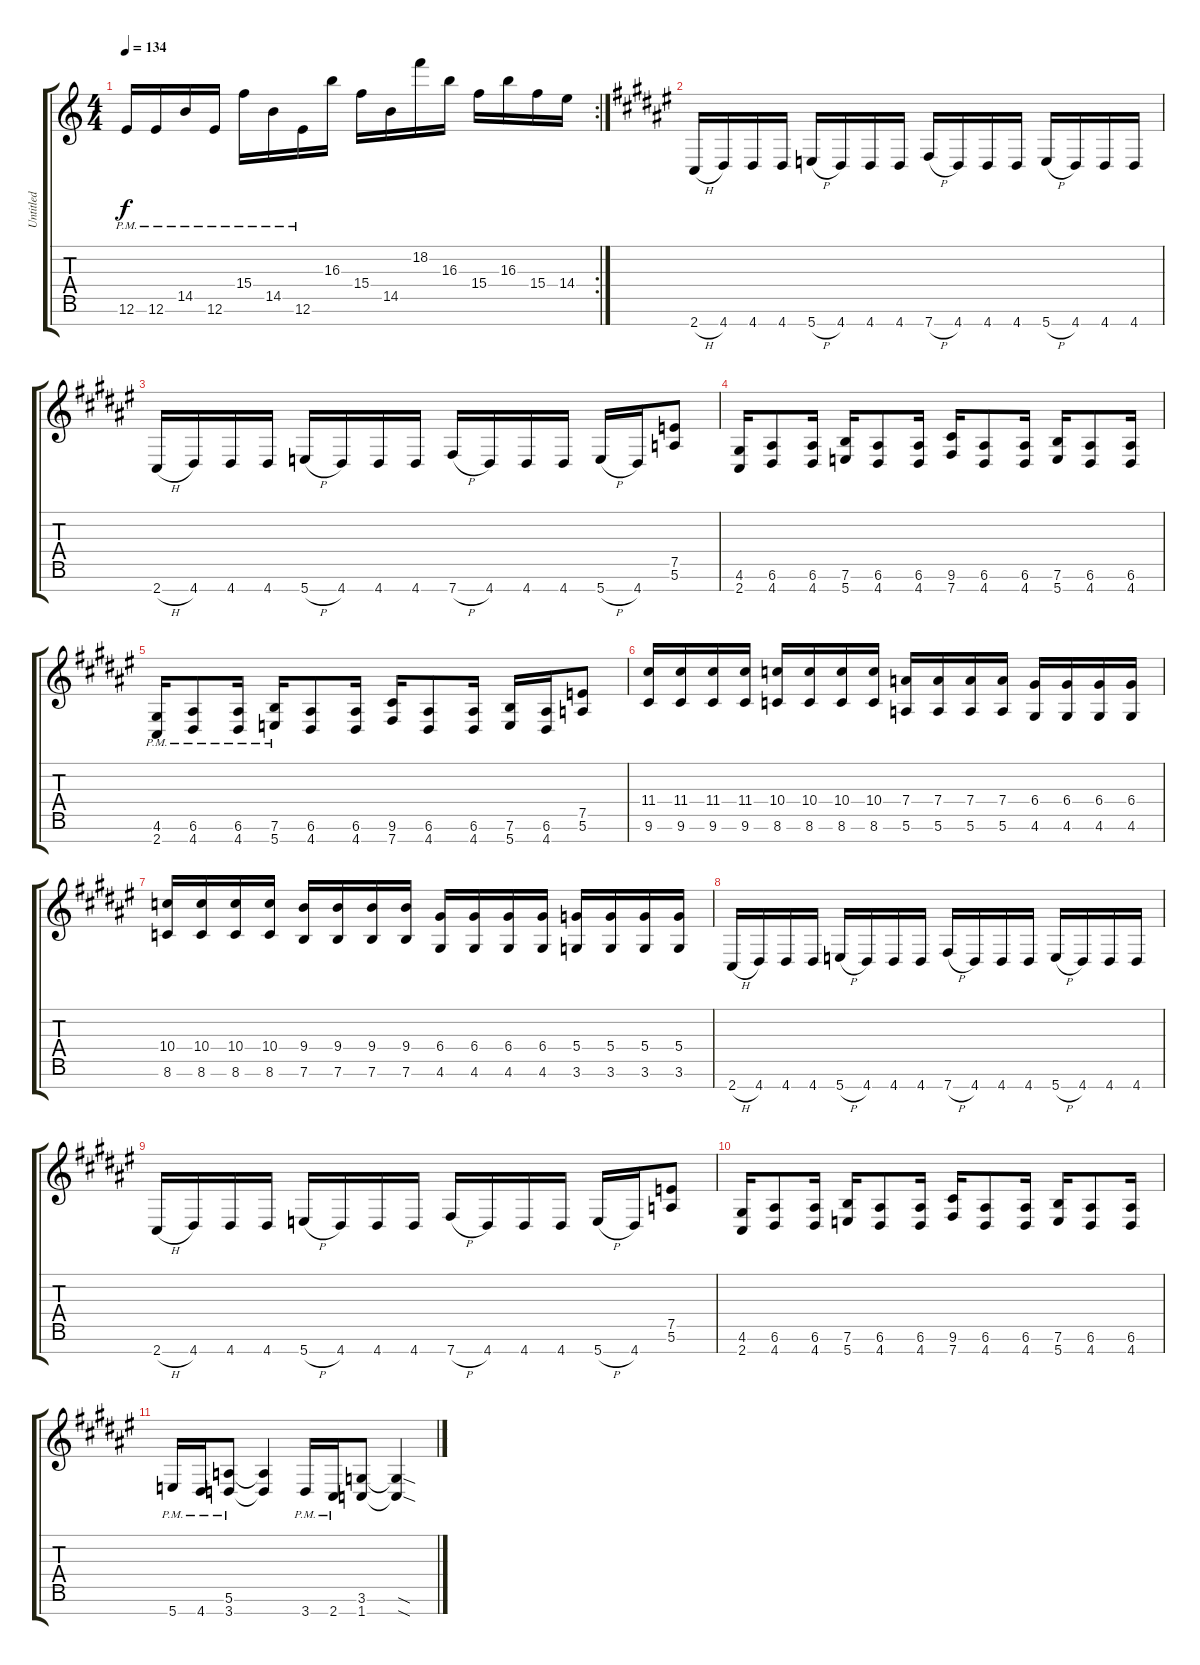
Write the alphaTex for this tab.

\track ("Untitled" "Untitled") {instrument distortionguitar}
\staff {score tabs}
\tuning (E4 B3 G3 D3 A2 E2 B1) {hide}
\rc 2
\ts (4 4)
\tempo 134
\clef g2
\ks c
12.6{pm}.16{dy f} 12.6{pm}.16 14.5{pm}.16 12.6{pm}.16 15.4{pm}.16 14.5{pm}.16 12.6{pm}.16 16.3.16 15.4.16 14.5.16 18.2.16 16.3.16 15.4.16 16.3.16 15.4.16 14.4.16 |
\ks f#
2.7{h}.16 4.7.16 4.7.16 4.7.16 5.7{h}.16 4.7.16 4.7.16 4.7.16 7.7{h}.16 4.7.16 4.7.16 4.7.16 5.7{h}.16 4.7.16 4.7.16 4.7.16 |
2.7{h}.16 4.7.16 4.7.16 4.7.16 5.7{h}.16 4.7.16 4.7.16 4.7.16 7.7{h}.16 4.7.16 4.7.16 4.7.16 5.7{h}.16 4.7.16 (7.5 5.6).8 |
(4.6 2.7).16 (6.6 4.7).8 (6.6 4.7).16 (7.6 5.7).16 (6.6 4.7).8 (6.6 4.7).16 (9.6 7.7).16 (6.6 4.7).8 (6.6 4.7).16 (7.6 5.7).16 (6.6 4.7).8 (6.6 4.7).16 |
(4.6{pm} 2.7{pm}).16 (6.6{pm} 4.7{pm}).8 (6.6{pm} 4.7{pm}).16 (7.6{pm} 5.7{pm}).16 (6.6 4.7).8 (6.6 4.7).16 (9.6 7.7).16 (6.6 4.7).8 (6.6 4.7).16 (7.6 5.7).16 (6.6 4.7).16 (7.5 5.6).8 |
(11.4 9.6).16 (11.4 9.6).16 (11.4 9.6).16 (11.4 9.6).16 (10.4 8.6).16 (10.4 8.6).16 (10.4 8.6).16 (10.4 8.6).16 (7.4 5.6).16 (7.4 5.6).16 (7.4 5.6).16 (7.4 5.6).16 (6.4 4.6).16 (6.4 4.6).16 (6.4 4.6).16 (6.4 4.6).16 |
(10.4 8.6).16 (10.4 8.6).16 (10.4 8.6).16 (10.4 8.6).16 (9.4 7.6).16 (9.4 7.6).16 (9.4 7.6).16 (9.4 7.6).16 (6.4 4.6).16 (6.4 4.6).16 (6.4 4.6).16 (6.4 4.6).16 (5.4 3.6).16 (5.4 3.6).16 (5.4 3.6).16 (5.4 3.6).16 |
2.7{h}.16 4.7.16 4.7.16 4.7.16 5.7{h}.16 4.7.16 4.7.16 4.7.16 7.7{h}.16 4.7.16 4.7.16 4.7.16 5.7{h}.16 4.7.16 4.7.16 4.7.16 |
2.7{h}.16 4.7.16 4.7.16 4.7.16 5.7{h}.16 4.7.16 4.7.16 4.7.16 7.7{h}.16 4.7.16 4.7.16 4.7.16 5.7{h}.16 4.7.16 (7.5 5.6).8 |
(4.6 2.7).16 (6.6 4.7).8 (6.6 4.7).16 (7.6 5.7).16 (6.6 4.7).8 (6.6 4.7).16 (9.6 7.7).16 (6.6 4.7).8 (6.6 4.7).16 (7.6 5.7).16 (6.6 4.7).8 (6.6 4.7).16 |
5.7{pm}.16 4.7{pm}.16 (5.6{pm} 3.7{pm}).8 (5.6{t} 3.7{t}).4 3.7{pm}.16 2.7{pm}.16 (3.6 1.7).8 (3.6{sod t} 1.7{sod t}).4
